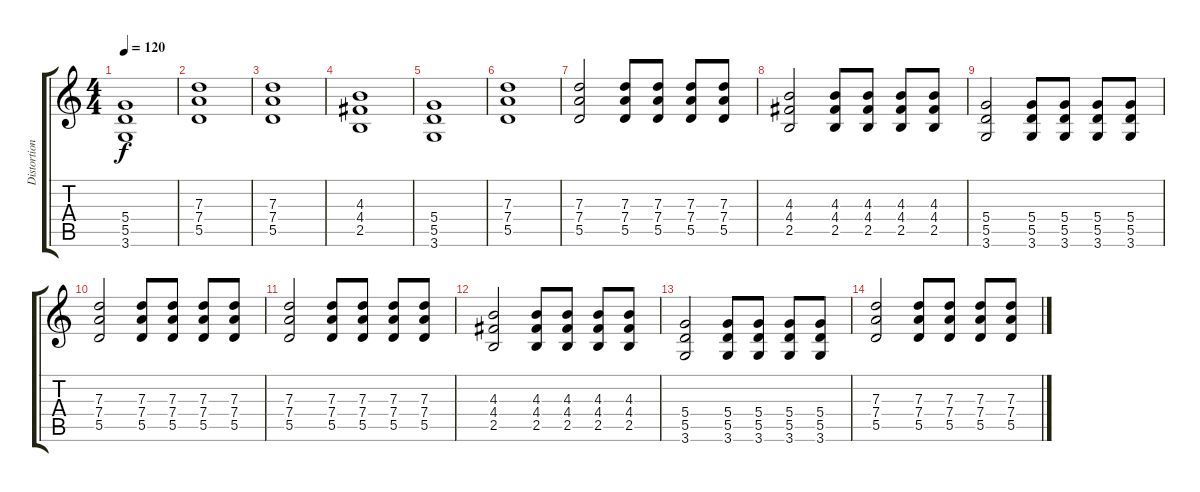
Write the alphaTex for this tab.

\track ("Distortion" "Distortion") {instrument distortionguitar}
\staff {score tabs}
\tuning (E4 B3 G3 D3 A2 E2) {hide}
\ts (4 4)
\tempo 120
\clef g2
\ks c
(5.4 5.5 3.6).1{dy f} |
(7.3 7.4 5.5).1 |
(7.3 7.4 5.5).1 |
(4.3 4.4 2.5).1 |
(5.4 5.5 3.6).1 |
(7.3 7.4 5.5).1 |
(7.3 7.4 5.5).2 (7.3 7.4 5.5).8 (7.3 7.4 5.5).8 (7.3 7.4 5.5).8 (7.3 7.4 5.5).8 |
(4.3 4.4 2.5).2 (4.3 4.4 2.5).8 (4.3 4.4 2.5).8 (4.3 4.4 2.5).8 (4.3 4.4 2.5).8 |
(5.4 5.5 3.6).2 (5.4 5.5 3.6).8 (5.4 5.5 3.6).8 (5.4 5.5 3.6).8 (5.4 5.5 3.6).8 |
(7.3 7.4 5.5).2 (7.3 7.4 5.5).8 (7.3 7.4 5.5).8 (7.3 7.4 5.5).8 (7.3 7.4 5.5).8 |
(7.3 7.4 5.5).2 (7.3 7.4 5.5).8 (7.3 7.4 5.5).8 (7.3 7.4 5.5).8 (7.3 7.4 5.5).8 |
(4.3 4.4 2.5).2 (4.3 4.4 2.5).8 (4.3 4.4 2.5).8 (4.3 4.4 2.5).8 (4.3 4.4 2.5).8 |
(5.4 5.5 3.6).2 (5.4 5.5 3.6).8 (5.4 5.5 3.6).8 (5.4 5.5 3.6).8 (5.4 5.5 3.6).8 |
(7.3 7.4 5.5).2 (7.3 7.4 5.5).8 (7.3 7.4 5.5).8 (7.3 7.4 5.5).8 (7.3 7.4 5.5).8
